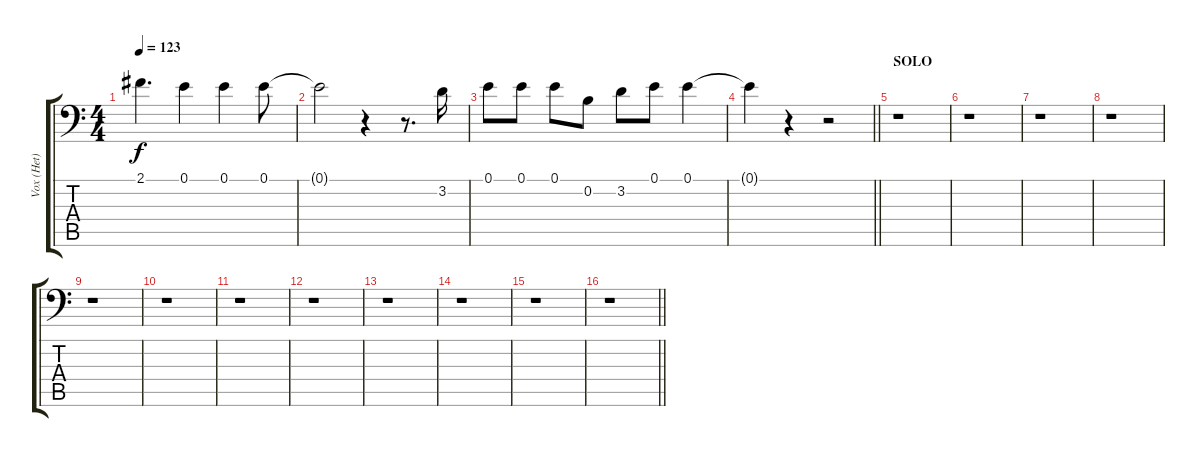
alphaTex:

\track ("Vox (Het)" "Vox (Het)") {instrument synthbass2}
\staff {score tabs}
\tuning (E3 B2 G2 D2 A1 E1) {hide}
\ts (4 4)
\tempo 123
\clef f4
\ks c
2.1.4{d dy f} 0.1.4 0.1.4 0.1.8 |
0.1{t}.2 r.4 r.8{d} 3.2.16 |
0.1.8 0.1.8 0.1.8 0.2.8 3.2.8 0.1.8 0.1.4 |
\barLineRight lightlight
0.1{t}.4 r.4 r.2 |
\section ("" "SOLO")
r.1 |
r.1 |
r.1 |
r.1 |
r.1 |
r.1 |
r.1 |
r.1 |
r.1 |
r.1 |
r.1 |
\barLineRight lightlight
r.1
